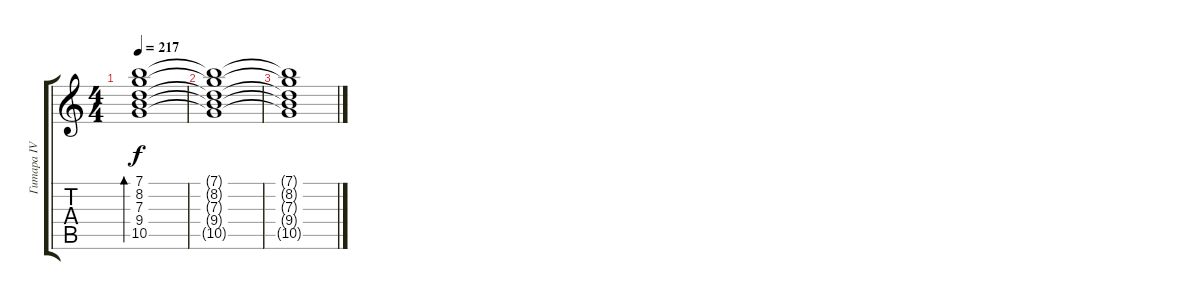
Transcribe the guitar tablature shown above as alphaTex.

\track ("Гитара IV" "Гитара IV") {instrument electricguitarclean}
\staff {score tabs}
\tuning (E4 B3 G3 D3 A2 E2) {hide}
\ts (4 4)
\tempo 217
\clef g2
\ks c
(7.1 8.2 7.3 9.4 10.5).1{bd 120 dy f} |
(7.1{t} 8.2{t} 7.3{t} 9.4{t} 10.5{t}).1 |
(7.1{t} 8.2{t} 7.3{t} 9.4{t} 10.5{t}).1
